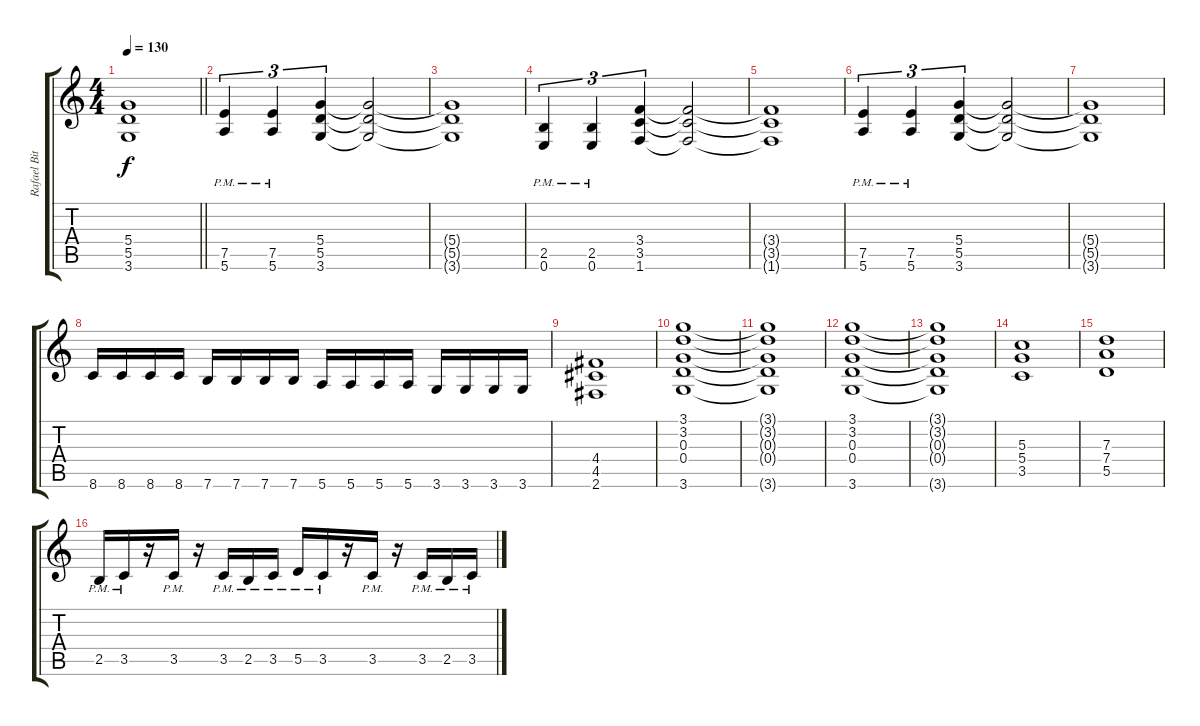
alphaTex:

\track ("Rafael Bittencourt" "Rafael Bit") {instrument distortionguitar}
\staff {score tabs}
\tuning (E4 B3 G3 D3 A2 E2) {hide}
\ts (4 4)
\tempo 130
\clef g2
\barLineRight lightlight
\ks c
(5.4{t} 5.5{t} 3.6{t}).1{dy f} |
(7.5{pm} 5.6{pm}).4{tu (3 2) instrument distortionguitar} (7.5{pm} 5.6{pm}).4{tu (3 2)} (5.4 5.5 3.6).4{tu (3 2)} (5.4{t} 5.5{t} 3.6{t}).2 |
(5.4{t} 5.5{t} 3.6{t}).1 |
(2.5{pm} 0.6).4{tu (3 2)} (2.5{pm} 0.6{pm}).4{tu (3 2)} (3.4 3.5 1.6).4{tu (3 2)} (3.4{t} 3.5{t} 1.6{t}).2 |
(3.4{t} 3.5{t} 1.6{t}).1 |
(7.5{pm} 5.6{pm}).4{tu (3 2) instrument distortionguitar} (7.5{pm} 5.6{pm}).4{tu (3 2)} (5.4 5.5 3.6).4{tu (3 2)} (5.4{t} 5.5{t} 3.6{t}).2 |
(5.4{t} 5.5{t} 3.6{t}).1 |
8.6.16 8.6.16 8.6.16 8.6.16 7.6.16 7.6.16 7.6.16 7.6.16 5.6.16 5.6.16 5.6.16 5.6.16 3.6.16 3.6.16 3.6.16 3.6.16 |
(4.4 4.5 2.6).1 |
(3.1 3.2 0.3 0.4 3.6).1 |
(3.1{t} 3.2{t} 0.3{t} 0.4{t} 3.6{t}).1 |
(3.1 3.2 0.3 0.4 3.6).1 |
(3.1{t} 3.2{t} 0.3{t} 0.4{t} 3.6{t}).1 |
(5.3 5.4 3.5).1 |
(7.3 7.4 5.5).1 |
2.5{pm}.16 3.5{pm}.16 r.16 3.5{pm}.16 r.16 3.5{pm}.16 2.5{pm}.16 3.5{pm}.16 5.5{pm}.16 3.5{pm}.16 r.16 3.5{pm}.16 r.16 3.5{pm}.16 2.5{pm}.16 3.5{pm}.16
